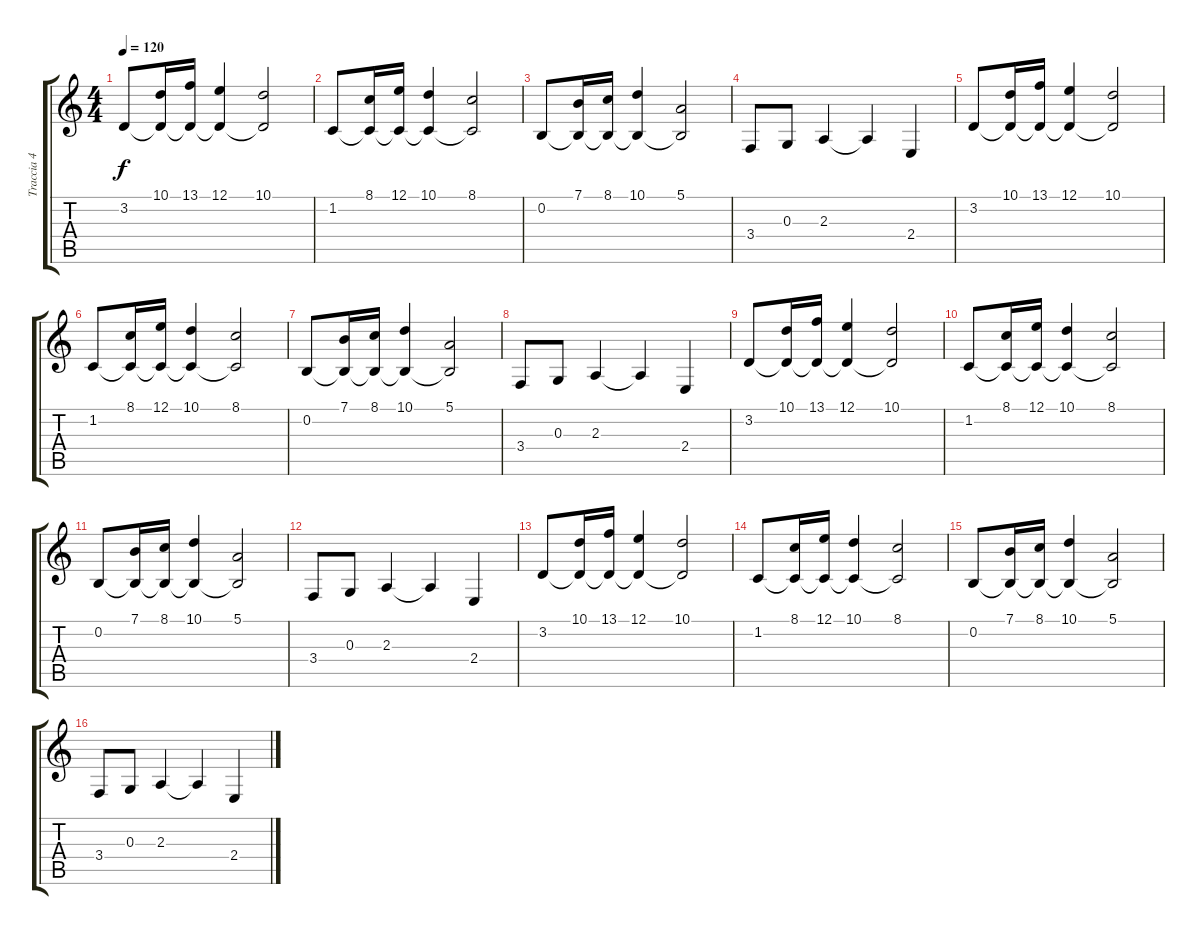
\track ("Traccia 4" "Traccia 4") {instrument dulcimer}
\staff {score tabs}
\tuning (E4 B3 G3 D3 A2 E2) {hide}
\ts (4 4)
\tempo 120
\clef g2
\ks c
3.2.8{dy f} (10.1 3.2{t}).16 (13.1 3.2{t}).16 (12.1 3.2{t}).4 (10.1 3.2{t}).2 |
1.2.8 (8.1 1.2{t}).16 (12.1 1.2{t}).16 (10.1 1.2{t}).4 (8.1 1.2{t}).2 |
0.2.8 (7.1 0.2{t}).16 (8.1 0.2{t}).16 (10.1 0.2{t}).4 (5.1 0.2{t}).2 |
3.4.8 0.3.8 2.3.4 2.3{t}.4 2.4.4 |
3.2.8 (10.1 3.2{t}).16 (13.1 3.2{t}).16 (12.1 3.2{t}).4 (10.1 3.2{t}).2 |
1.2.8 (8.1 1.2{t}).16 (12.1 1.2{t}).16 (10.1 1.2{t}).4 (8.1 1.2{t}).2 |
0.2.8 (7.1 0.2{t}).16 (8.1 0.2{t}).16 (10.1 0.2{t}).4 (5.1 0.2{t}).2 |
3.4.8 0.3.8 2.3.4 2.3{t}.4 2.4.4 |
3.2.8 (10.1 3.2{t}).16 (13.1 3.2{t}).16 (12.1 3.2{t}).4 (10.1 3.2{t}).2 |
1.2.8 (8.1 1.2{t}).16 (12.1 1.2{t}).16 (10.1 1.2{t}).4 (8.1 1.2{t}).2 |
0.2.8 (7.1 0.2{t}).16 (8.1 0.2{t}).16 (10.1 0.2{t}).4 (5.1 0.2{t}).2 |
3.4.8 0.3.8 2.3.4 2.3{t}.4 2.4.4 |
3.2.8 (10.1 3.2{t}).16 (13.1 3.2{t}).16 (12.1 3.2{t}).4 (10.1 3.2{t}).2 |
1.2.8 (8.1 1.2{t}).16 (12.1 1.2{t}).16 (10.1 1.2{t}).4 (8.1 1.2{t}).2 |
0.2.8 (7.1 0.2{t}).16 (8.1 0.2{t}).16 (10.1 0.2{t}).4 (5.1 0.2{t}).2 |
3.4.8 0.3.8 2.3.4 2.3{t}.4 2.4.4
